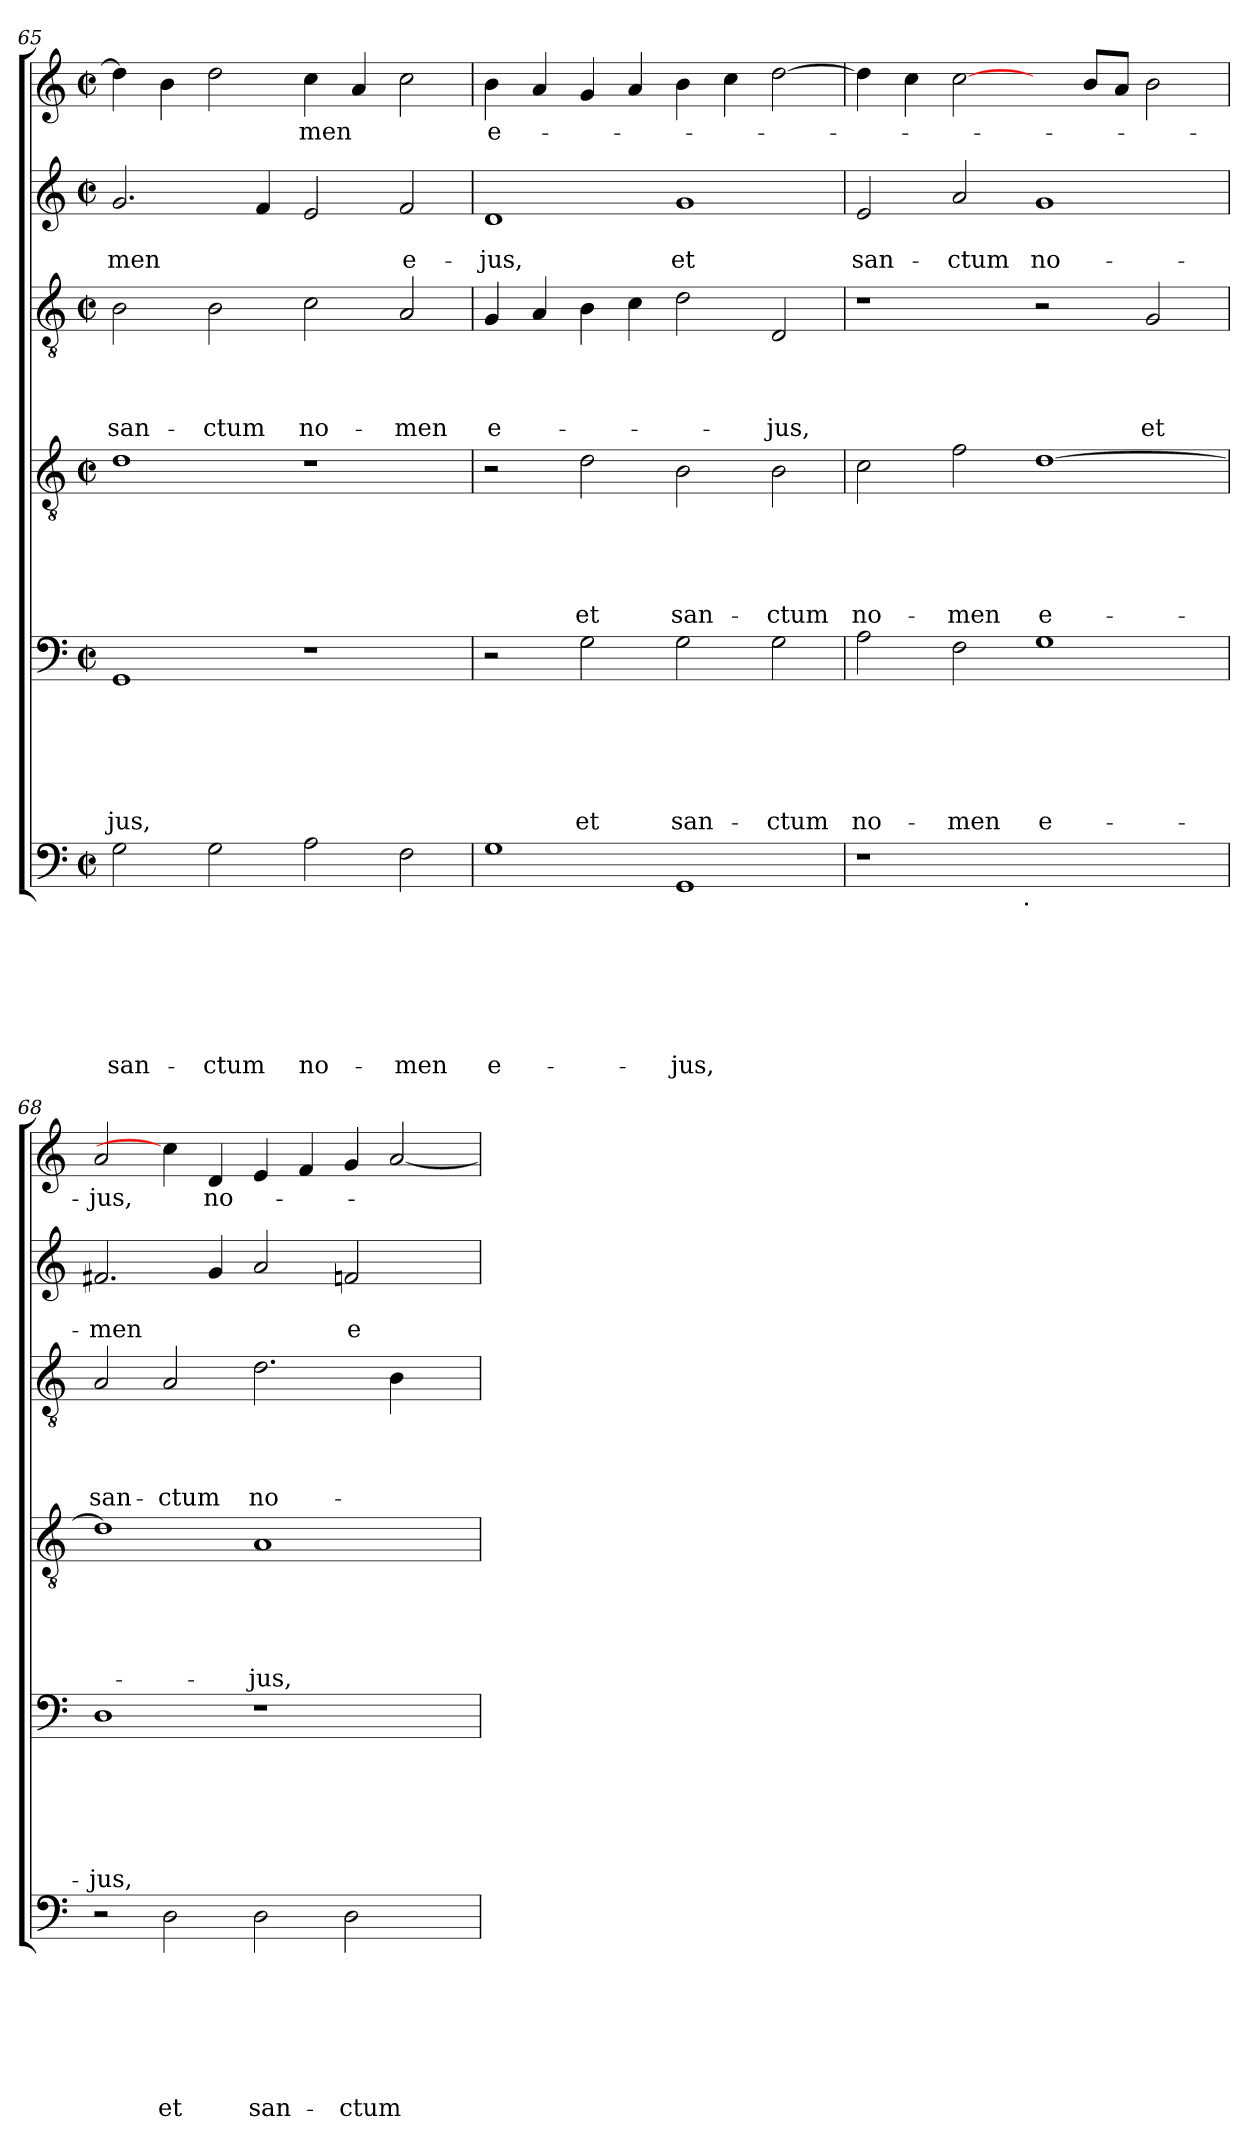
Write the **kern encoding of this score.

**kern	**text	**text	**text	**text	**text	**text	**text	**kern	**text	**text	**text	**text	**text	**text	**kern	**text	**text	**text	**text	**text	**kern	**text	**text	**text	**text	**kern	**text	**text	**kern	**text
*part6	*part6	*part6	*part6	*part6	*part6	*part6	*part6	*part5	*part5	*part5	*part5	*part5	*part5	*part5	*part4	*part4	*part4	*part4	*part4	*part4	*part3	*part3	*part3	*part3	*part3	*part2	*part2	*part2	*part1	*part1
*staff6	*staff6	*staff6	*staff6	*staff6	*staff6	*staff6	*staff6	*staff5	*staff5	*staff5	*staff5	*staff5	*staff5	*staff5	*staff4	*staff4	*staff4	*staff4	*staff4	*staff4	*staff3	*staff3	*staff3	*staff3	*staff3	*staff2	*staff2	*staff2	*staff1	*staff1
*clefF4	*	*	*	*	*	*	*	*clefF4	*	*	*	*	*	*	*clefGv2	*	*	*	*	*	*clefGv2	*	*	*	*	*clefG2	*	*	*clefG2	*
*k[]	*	*	*	*	*	*	*	*k[]	*	*	*	*	*	*	*k[]	*	*	*	*	*	*k[]	*	*	*	*	*k[]	*	*	*k[]	*
*C:	*	*	*	*	*	*	*	*C:	*	*	*	*	*	*	*C:	*	*	*	*	*	*C:	*	*	*	*	*C:	*	*	*C:	*
*M2/2	*	*	*	*	*	*	*	*M2/2	*	*	*	*	*	*	*M2/2	*	*	*	*	*	*M2/2	*	*	*	*	*M2/2	*	*	*M2/2	*
*met(c|)	*	*	*	*	*	*	*	*met(c|)	*	*	*	*	*	*	*met(c|)	*	*	*	*	*	*met(c|)	*	*	*	*	*met(c|)	*	*	*met(c|)	*
=65	=65	=65	=65	=65	=65	=65	=65	=65	=65	=65	=65	=65	=65	=65	=65	=65	=65	=65	=65	=65	=65	=65	=65	=65	=65	=65	=65	=65	=65	=65
!	!	!	!	!	!	!	!LO:LY:b	!	!	!	!	!	!	!LO:LY:b	!	!	!	!	!	!	!	!	!	!	!LO:LY:b	!	!	!LO:LY:b	!	!
2G\	.	.	.	.	.	.	san-	1GG	.	.	.	.	.	-jus,	1d	.	.	.	.	.	2B\	.	.	.	san-	2.g/	.	-men	4dd\]	.
.	.	.	.	.	.	.	.	.	.	.	.	.	.	.	.	.	.	.	.	.	.	.	.	.	.	.	.	.	4b\	.
!	!	!	!	!	!	!	!LO:LY:b	!	!	!	!	!	!	!	!	!	!	!	!	!	!	!	!	!	!LO:LY:b	!	!	!	!	!
2G\	.	.	.	.	.	.	-ctum	.	.	.	.	.	.	.	.	.	.	.	.	.	2B\	.	.	.	-ctum	.	.	.	2dd\	.
.	.	.	.	.	.	.	.	.	.	.	.	.	.	.	.	.	.	.	.	.	.	.	.	.	.	4f/	.	.	.	.
!	!	!	!	!	!	!	!LO:LY:b	!	!	!	!	!	!	!	!	!	!	!	!	!	!	!	!	!	!LO:LY:b	!	!	!	!	!LO:LY:b
2A\	.	.	.	.	.	.	no-	1r	.	.	.	.	.	.	1r	.	.	.	.	.	2c\	.	.	.	no-	2e/	.	.	4cc\	-men
.	.	.	.	.	.	.	.	.	.	.	.	.	.	.	.	.	.	.	.	.	.	.	.	.	.	.	.	.	4a/	.
!	!	!	!	!	!	!	!LO:LY:b	!	!	!	!	!	!	!	!	!	!	!	!	!	!	!	!	!	!LO:LY:b	!	!	!LO:LY:b	!	!
2F\	.	.	.	.	.	.	-men	.	.	.	.	.	.	.	.	.	.	.	.	.	2A/	.	.	.	-men	2f/	.	e-	2cc\	.
=66	=66	=66	=66	=66	=66	=66	=66	=66	=66	=66	=66	=66	=66	=66	=66	=66	=66	=66	=66	=66	=66	=66	=66	=66	=66	=66	=66	=66	=66	=66
!	!	!	!	!	!	!	!LO:LY:b:rj	!	!	!	!	!	!	!	!	!	!	!	!	!	!	!	!	!	!LO:LY:b	!	!	!LO:LY:b	!	!LO:LY:b
1G	.	.	.	.	.	.	e-	2r	.	.	.	.	.	.	2r	.	.	.	.	.	4G/	.	.	.	e-	1d	.	-jus,	4b\	e-
.	.	.	.	.	.	.	.	.	.	.	.	.	.	.	.	.	.	.	.	.	4A/	.	.	.	.	.	.	.	4a/	.
!	!	!	!	!	!	!	!	!	!	!	!	!	!	!LO:LY:b	!	!	!	!	!	!LO:LY:b	!	!	!	!	!	!	!	!	!	!
.	.	.	.	.	.	.	.	2G\	.	.	.	.	.	et	2d\	.	.	.	.	et	4B\	.	.	.	.	.	.	.	4g/	.
.	.	.	.	.	.	.	.	.	.	.	.	.	.	.	.	.	.	.	.	.	4c\	.	.	.	.	.	.	.	4a/	.
!	!	!	!	!	!	!	!LO:LY:b	!	!	!	!	!	!	!LO:LY:b	!	!	!	!	!	!LO:LY:b	!	!	!	!	!	!	!	!LO:LY:b	!	!
1GG	.	.	.	.	.	.	-jus,	2G\	.	.	.	.	.	san-	2B\	.	.	.	.	san-	2d\	.	.	.	.	1g	.	et	4b\	.
.	.	.	.	.	.	.	.	.	.	.	.	.	.	.	.	.	.	.	.	.	.	.	.	.	.	.	.	.	4cc\	.
!	!	!	!	!	!	!	!	!	!	!	!	!	!	!LO:LY:b	!	!	!	!	!	!LO:LY:b	!	!	!	!	!LO:LY:b	!	!	!	!	!
.	.	.	.	.	.	.	.	2G\	.	.	.	.	.	-ctum	2B\	.	.	.	.	-ctum	2D/	.	.	.	-jus,	.	.	.	[>2dd\	.
=67	=67	=67	=67	=67	=67	=67	=67	=67	=67	=67	=67	=67	=67	=67	=67	=67	=67	=67	=67	=67	=67	=67	=67	=67	=67	=67	=67	=67	=67	=67
!	!	!	!	!	!	!	!	!	!	!	!	!	!	!LO:LY:b	!	!	!	!	!	!LO:LY:b	!	!	!	!	!	!	!	!LO:LY:b	!	!
*^	*	*	*	*	*	*	*	*	*	*	*	*	*	*	*	*	*	*	*	*	*	*	*	*	*	*	*	*	*	*
1r	2ryy	.	.	.	.	.	.	.	2A\	.	.	.	.	.	no-	2c\	.	.	.	.	no-	1r	.	.	.	.	2e/	.	san-	4dd\]	.
.	.	.	.	.	.	.	.	.	.	.	.	.	.	.	.	.	.	.	.	.	.	.	.	.	.	.	.	.	.	4cc\	.
!	!	!	!	!	!	!	!	!	!	!	!	!	!	!	!LO:LY:b	!	!	!	!	!	!LO:LY:b	!	!	!	!	!	!	!	!LO:LY:b	!	!
.	4...ryy	.	.	.	.	.	.	.	2F\	.	.	.	.	.	-men	2f\	.	.	.	.	-men	.	.	.	.	.	2a/	.	-ctum	[2cc\	.
!	!LO:TX:b:t=.	!	!	!	!	!	!	!	!	!	!	!	!	!	!	!	!	!	!	!	!	!	!	!	!	!	!	!	!	!	!
.	1ryy	.	.	.	.	.	.	.	.	.	.	.	.	.	.	.	.	.	.	.	.	.	.	.	.	.	.	.	.	.	.
!	!	!	!	!	!	!	!	!	!	!	!	!	!	!	!LO:LY:b:rj	!	!	!	!	!	!LO:LY:b:rj	!	!	!	!	!	!	!	!LO:LY:b	!	!
1ryy	.	.	.	.	.	.	.	.	1G	.	.	.	.	.	e-	[<1d	.	.	.	.	e-	2r	.	.	.	.	1g	.	no-	4ryy	.
.	.	.	.	.	.	.	.	.	.	.	.	.	.	.	.	.	.	.	.	.	.	.	.	.	.	.	.	.	.	8b/L	.
.	.	.	.	.	.	.	.	.	.	.	.	.	.	.	.	.	.	.	.	.	.	.	.	.	.	.	.	.	.	8a/J	.
!	!	!	!	!	!	!	!	!	!	!	!	!	!	!	!	!	!	!	!	!	!	!	!	!	!	!LO:LY:b	!	!	!	!	!
.	.	.	.	.	.	.	.	.	.	.	.	.	.	.	.	.	.	.	.	.	.	2G/	.	.	.	et	.	.	.	2b\	.
.	32ryy	.	.	.	.	.	.	.	.	.	.	.	.	.	.	.	.	.	.	.	.	.	.	.	.	.	.	.	.	.	.
!!LO:LB:g=z
=68	=68	=68	=68	=68	=68	=68	=68	=68	=68	=68	=68	=68	=68	=68	=68	=68	=68	=68	=68	=68	=68	=68	=68	=68	=68	=68	=68	=68	=68	=68	=68
!	!	!	!	!	!	!	!	!	!	!	!	!	!	!	!LO:LY:b	!	!	!	!	!	!	!	!	!	!	!LO:LY:b	!	!	!LO:LY:b	!	!LO:LY:b
*v	*v	*	*	*	*	*	*	*	*	*	*	*	*	*	*	*	*	*	*	*	*	*	*	*	*	*	*	*	*	*	*
2r	.	.	.	.	.	.	.	1D	.	.	.	.	.	-jus,	1d]	.	.	.	.	.	2A/	.	.	.	san-	2.f#X/	.	-men	2a/	-jus,
!	!	!	!	!	!	!	!LO:LY:b	!	!	!	!	!	!	!	!	!	!	!	!	!	!	!	!	!	!LO:LY:b	!	!	!	!	!
2D\	.	.	.	.	.	.	et	.	.	.	.	.	.	.	.	.	.	.	.	.	2A/	.	.	.	-ctum	.	.	.	4cc\]	.
!	!	!	!	!	!	!	!	!	!	!	!	!	!	!	!	!	!	!	!	!	!	!	!	!	!	!	!	!	!	!LO:LY:b
.	.	.	.	.	.	.	.	.	.	.	.	.	.	.	.	.	.	.	.	.	.	.	.	.	.	4g/	.	.	4d/	no-
!	!	!	!	!	!	!	!LO:LY:b	!	!	!	!	!	!	!	!	!	!	!	!	!LO:LY:b	!	!	!	!	!LO:LY:b	!	!	!	!	!
2D\	.	.	.	.	.	.	san-	1r	.	.	.	.	.	.	1A	.	.	.	.	-jus,	2.d\	.	.	.	no-	2a/	.	.	4e/	.
.	.	.	.	.	.	.	.	.	.	.	.	.	.	.	.	.	.	.	.	.	.	.	.	.	.	.	.	.	4f/	.
!	!	!	!	!	!	!	!LO:LY:b	!	!	!	!	!	!	!	!	!	!	!	!	!	!	!	!	!	!	!	!	!LO:LY:b	!	!
2D\	.	.	.	.	.	.	-ctum	.	.	.	.	.	.	.	.	.	.	.	.	.	.	.	.	.	.	2fn/	.	e-	4g/	.
.	.	.	.	.	.	.	.	.	.	.	.	.	.	.	.	.	.	.	.	.	4B\	.	.	.	.	.	.	.	[<2a/	.
4ryy	.	.	.	.	.	.	.	4ryy	.	.	.	.	.	.	4ryy	.	.	.	.	.	4ryy	.	.	.	.	4ryy	.	.	.	.
=	=	=	=	=	=	=	=	=	=	=	=	=	=	=	=	=	=	=	=	=	=	=	=	=	=	=	=	=	=	=
*-	*-	*-	*-	*-	*-	*-	*-	*-	*-	*-	*-	*-	*-	*-	*-	*-	*-	*-	*-	*-	*-	*-	*-	*-	*-	*-	*-	*-	*-	*-
